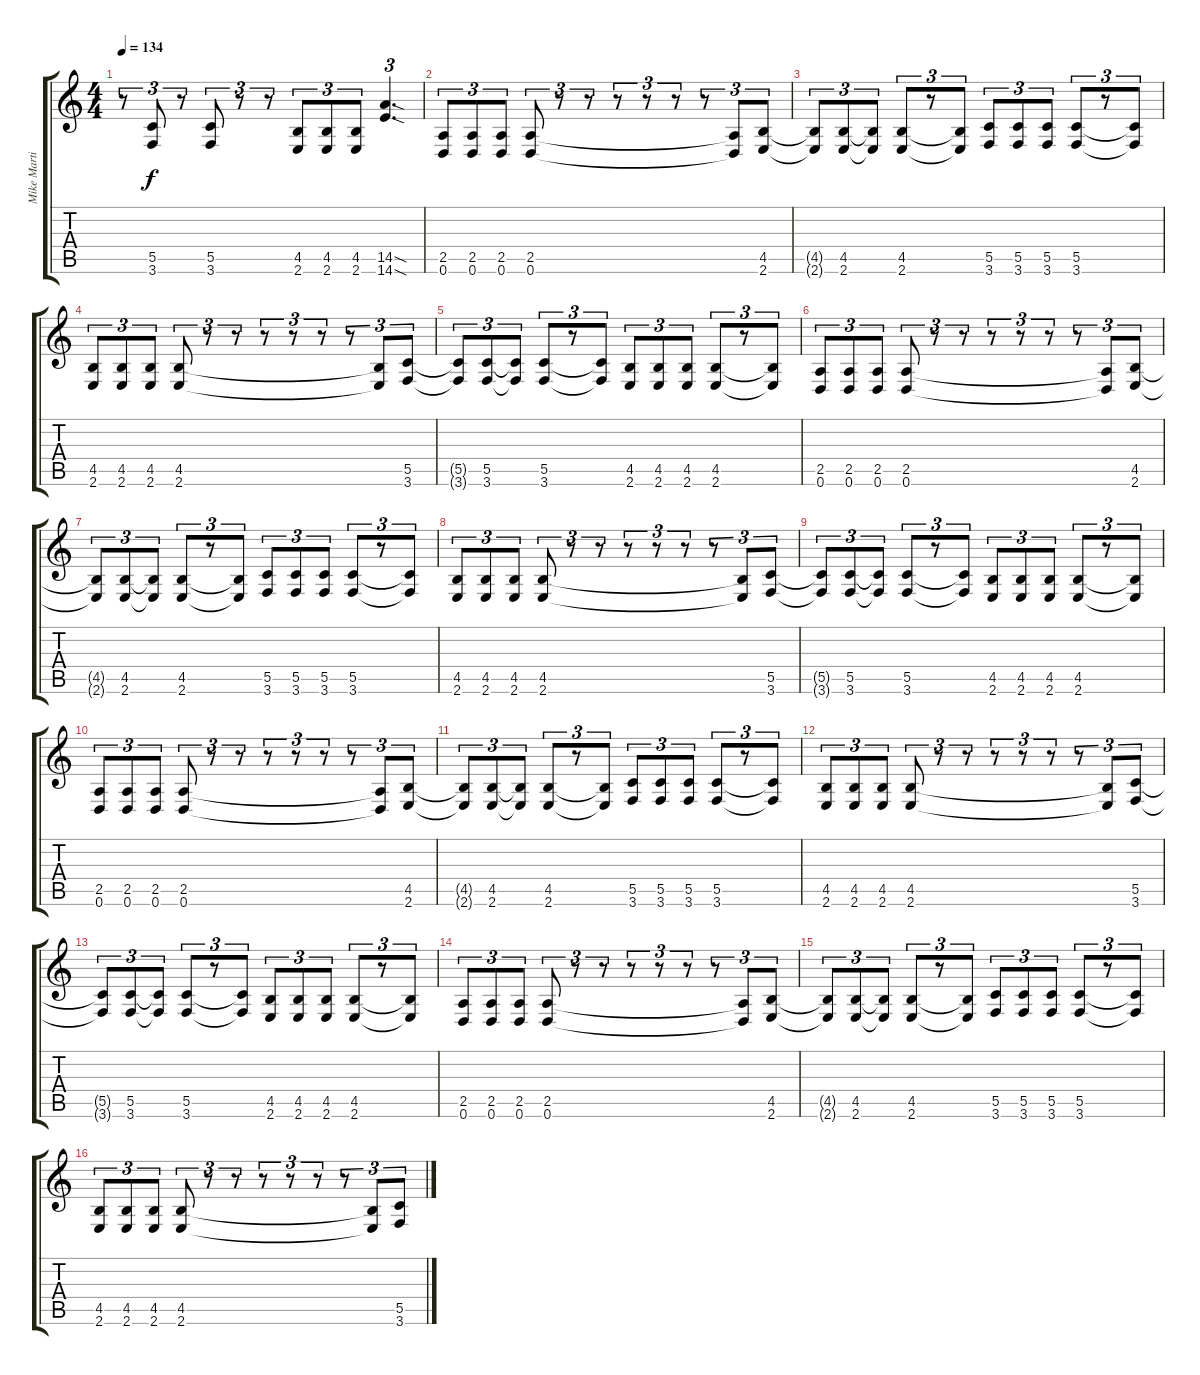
\track ("Mike Martin" "Mike Marti") {instrument distortionguitar}
\staff {score tabs}
\tuning (D4 A3 F3 C3 G2 D2) {hide}
\ts (4 4)
\tempo 134
\clef g2
\ks c
r.8{tu (3 2) dy f} (5.5 3.6).8{tu (3 2)} r.8{tu (3 2)} (5.5 3.6).8{tu (3 2)} r.8{tu (3 2)} r.8{tu (3 2)} (4.5 2.6).8{tu (3 2)} (4.5 2.6).8{tu (3 2)} (4.5 2.6).8{tu (3 2)} (14.5{sod} 14.6{sod}).4{d tu (3 2)} |
(2.5 0.6).8{tu (3 2)} (2.5 0.6).8{tu (3 2)} (2.5 0.6).8{tu (3 2)} (2.5 0.6).8{tu (3 2)} r.8{tu (3 2)} r.8{tu (3 2)} r.8{tu (3 2)} r.8{tu (3 2)} r.8{tu (3 2)} r.8{tu (3 2)} (2.5{t} 0.6{t}).8{tu (3 2)} (4.5 2.6).8{tu (3 2)} |
(4.5{t} 2.6{t}).8{tu (3 2)} (4.5 2.6).8{tu (3 2)} (4.5{t} 2.6{t}).8{tu (3 2)} (4.5 2.6).8{tu (3 2)} r.8{tu (3 2)} (4.5{t} 2.6{t}).8{tu (3 2)} (5.5 3.6).8{tu (3 2)} (5.5 3.6).8{tu (3 2)} (5.5 3.6).8{tu (3 2)} (5.5 3.6).8{tu (3 2)} r.8{tu (3 2)} (5.5{t} 3.6{t}).8{tu (3 2)} |
(4.5 2.6).8{tu (3 2)} (4.5 2.6).8{tu (3 2)} (4.5 2.6).8{tu (3 2)} (4.5 2.6).8{tu (3 2)} r.8{tu (3 2)} r.8{tu (3 2)} r.8{tu (3 2)} r.8{tu (3 2)} r.8{tu (3 2)} r.8{tu (3 2)} (4.5{t} 2.6{t}).8{tu (3 2)} (5.5 3.6).8{tu (3 2)} |
(5.5{t} 3.6{t}).8{tu (3 2)} (5.5 3.6).8{tu (3 2)} (5.5{t} 3.6{t}).8{tu (3 2)} (5.5 3.6).8{tu (3 2)} r.8{tu (3 2)} (5.5{t} 3.6{t}).8{tu (3 2)} (4.5 2.6).8{tu (3 2)} (4.5 2.6).8{tu (3 2)} (4.5 2.6).8{tu (3 2)} (4.5 2.6).8{tu (3 2)} r.8{tu (3 2)} (4.5{t} 2.6{t}).8{tu (3 2)} |
(2.5 0.6).8{tu (3 2)} (2.5 0.6).8{tu (3 2)} (2.5 0.6).8{tu (3 2)} (2.5 0.6).8{tu (3 2)} r.8{tu (3 2)} r.8{tu (3 2)} r.8{tu (3 2)} r.8{tu (3 2)} r.8{tu (3 2)} r.8{tu (3 2)} (2.5{t} 0.6{t}).8{tu (3 2)} (4.5 2.6).8{tu (3 2)} |
(4.5{t} 2.6{t}).8{tu (3 2)} (4.5 2.6).8{tu (3 2)} (4.5{t} 2.6{t}).8{tu (3 2)} (4.5 2.6).8{tu (3 2)} r.8{tu (3 2)} (4.5{t} 2.6{t}).8{tu (3 2)} (5.5 3.6).8{tu (3 2)} (5.5 3.6).8{tu (3 2)} (5.5 3.6).8{tu (3 2)} (5.5 3.6).8{tu (3 2)} r.8{tu (3 2)} (5.5{t} 3.6{t}).8{tu (3 2)} |
(4.5 2.6).8{tu (3 2)} (4.5 2.6).8{tu (3 2)} (4.5 2.6).8{tu (3 2)} (4.5 2.6).8{tu (3 2)} r.8{tu (3 2)} r.8{tu (3 2)} r.8{tu (3 2)} r.8{tu (3 2)} r.8{tu (3 2)} r.8{tu (3 2)} (4.5{t} 2.6{t}).8{tu (3 2)} (5.5 3.6).8{tu (3 2)} |
(5.5{t} 3.6{t}).8{tu (3 2)} (5.5 3.6).8{tu (3 2)} (5.5{t} 3.6{t}).8{tu (3 2)} (5.5 3.6).8{tu (3 2)} r.8{tu (3 2)} (5.5{t} 3.6{t}).8{tu (3 2)} (4.5 2.6).8{tu (3 2)} (4.5 2.6).8{tu (3 2)} (4.5 2.6).8{tu (3 2)} (4.5 2.6).8{tu (3 2)} r.8{tu (3 2)} (4.5{t} 2.6{t}).8{tu (3 2)} |
(2.5 0.6).8{tu (3 2)} (2.5 0.6).8{tu (3 2)} (2.5 0.6).8{tu (3 2)} (2.5 0.6).8{tu (3 2)} r.8{tu (3 2)} r.8{tu (3 2)} r.8{tu (3 2)} r.8{tu (3 2)} r.8{tu (3 2)} r.8{tu (3 2)} (2.5{t} 0.6{t}).8{tu (3 2)} (4.5 2.6).8{tu (3 2)} |
(4.5{t} 2.6{t}).8{tu (3 2)} (4.5 2.6).8{tu (3 2)} (4.5{t} 2.6{t}).8{tu (3 2)} (4.5 2.6).8{tu (3 2)} r.8{tu (3 2)} (4.5{t} 2.6{t}).8{tu (3 2)} (5.5 3.6).8{tu (3 2)} (5.5 3.6).8{tu (3 2)} (5.5 3.6).8{tu (3 2)} (5.5 3.6).8{tu (3 2)} r.8{tu (3 2)} (5.5{t} 3.6{t}).8{tu (3 2)} |
(4.5 2.6).8{tu (3 2)} (4.5 2.6).8{tu (3 2)} (4.5 2.6).8{tu (3 2)} (4.5 2.6).8{tu (3 2)} r.8{tu (3 2)} r.8{tu (3 2)} r.8{tu (3 2)} r.8{tu (3 2)} r.8{tu (3 2)} r.8{tu (3 2)} (4.5{t} 2.6{t}).8{tu (3 2)} (5.5 3.6).8{tu (3 2)} |
(5.5{t} 3.6{t}).8{tu (3 2)} (5.5 3.6).8{tu (3 2)} (5.5{t} 3.6{t}).8{tu (3 2)} (5.5 3.6).8{tu (3 2)} r.8{tu (3 2)} (5.5{t} 3.6{t}).8{tu (3 2)} (4.5 2.6).8{tu (3 2)} (4.5 2.6).8{tu (3 2)} (4.5 2.6).8{tu (3 2)} (4.5 2.6).8{tu (3 2)} r.8{tu (3 2)} (4.5{t} 2.6{t}).8{tu (3 2)} |
(2.5 0.6).8{tu (3 2)} (2.5 0.6).8{tu (3 2)} (2.5 0.6).8{tu (3 2)} (2.5 0.6).8{tu (3 2)} r.8{tu (3 2)} r.8{tu (3 2)} r.8{tu (3 2)} r.8{tu (3 2)} r.8{tu (3 2)} r.8{tu (3 2)} (2.5{t} 0.6{t}).8{tu (3 2)} (4.5 2.6).8{tu (3 2)} |
(4.5{t} 2.6{t}).8{tu (3 2)} (4.5 2.6).8{tu (3 2)} (4.5{t} 2.6{t}).8{tu (3 2)} (4.5 2.6).8{tu (3 2)} r.8{tu (3 2)} (4.5{t} 2.6{t}).8{tu (3 2)} (5.5 3.6).8{tu (3 2)} (5.5 3.6).8{tu (3 2)} (5.5 3.6).8{tu (3 2)} (5.5 3.6).8{tu (3 2)} r.8{tu (3 2)} (5.5{t} 3.6{t}).8{tu (3 2)} |
(4.5 2.6).8{tu (3 2)} (4.5 2.6).8{tu (3 2)} (4.5 2.6).8{tu (3 2)} (4.5 2.6).8{tu (3 2)} r.8{tu (3 2)} r.8{tu (3 2)} r.8{tu (3 2)} r.8{tu (3 2)} r.8{tu (3 2)} r.8{tu (3 2)} (4.5{t} 2.6{t}).8{tu (3 2)} (5.5 3.6).8{tu (3 2)}
